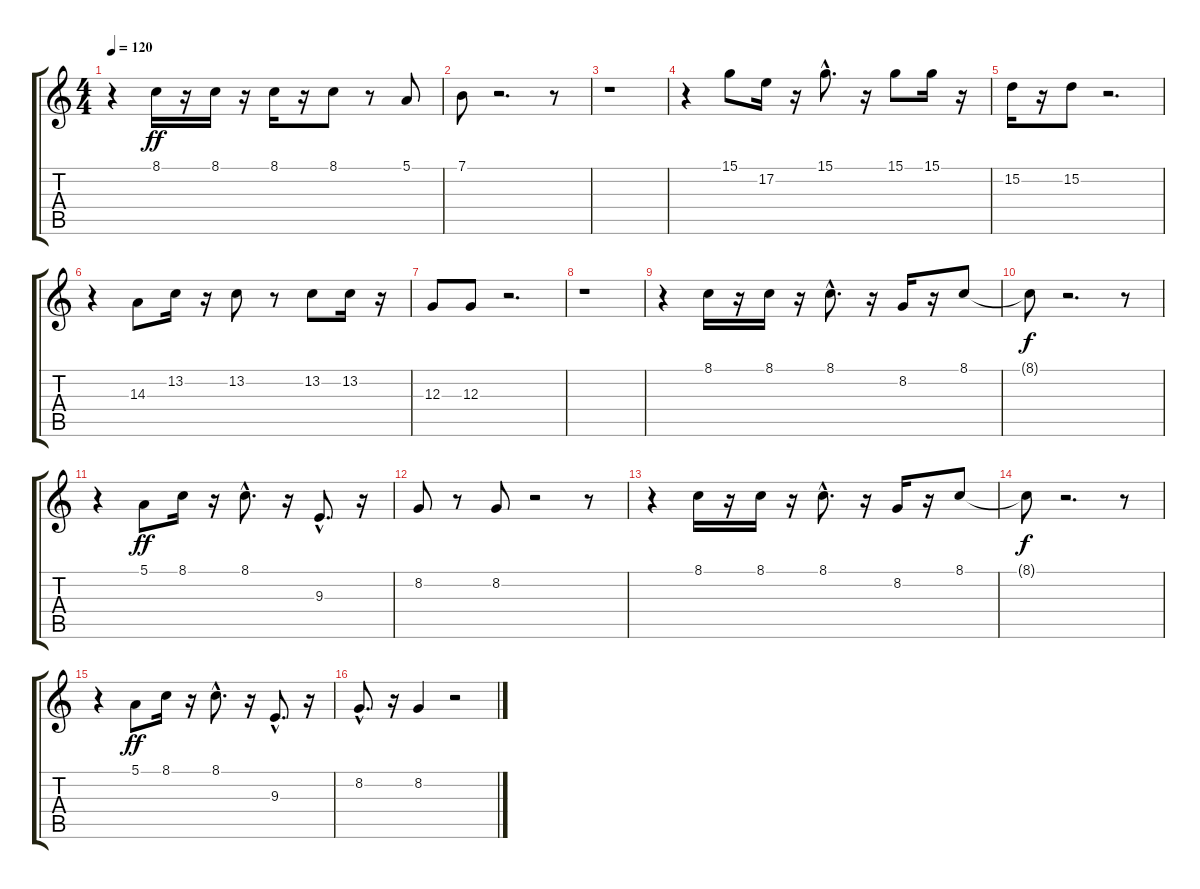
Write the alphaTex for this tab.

\track "" {instrument flute}
\staff {score tabs}
\tuning (E4 B3 G3 D3 A2 E2) {hide}
\ts (4 4)
\tempo 120
\clef g2
\ks c
r.4{dy f} 8.1.16{dy ff} r.16 8.1.16 r.16 8.1.16 r.16 8.1.8 r.8 5.1.8 |
7.1.8 r.2{d} r.8 |
r.1 |
r.4 15.1.8 17.2.16 r.16 15.1{hac}.8{d} r.16 15.1.8 15.1.16 r.16 |
15.2.16 r.16 15.2.8 r.2{d} |
r.4 14.3.8 13.2.16 r.16 13.2.8 r.8 13.2.8 13.2.16 r.16 |
12.3.8 12.3.8 r.2{d} |
r.1 |
r.4 8.1.16 r.16 8.1.16 r.16 8.1{hac}.8{d} r.16 8.2.16 r.16 8.1.8 |
8.1{t}.8{dy f} r.2{d} r.8 |
r.4 5.1.8{dy ff} 8.1.16 r.16 8.1{hac}.8{d} r.16 9.3{hac}.8{d} r.16 |
8.2.8 r.8 8.2.8 r.2 r.8 |
r.4 8.1.16 r.16 8.1.16 r.16 8.1{hac}.8{d} r.16 8.2.16 r.16 8.1.8 |
8.1{t}.8{dy f} r.2{d} r.8 |
r.4 5.1.8{dy ff} 8.1.16 r.16 8.1{hac}.8{d} r.16 9.3{hac}.8{d} r.16 |
8.2{hac}.8{d} r.16 8.2.4 r.2
